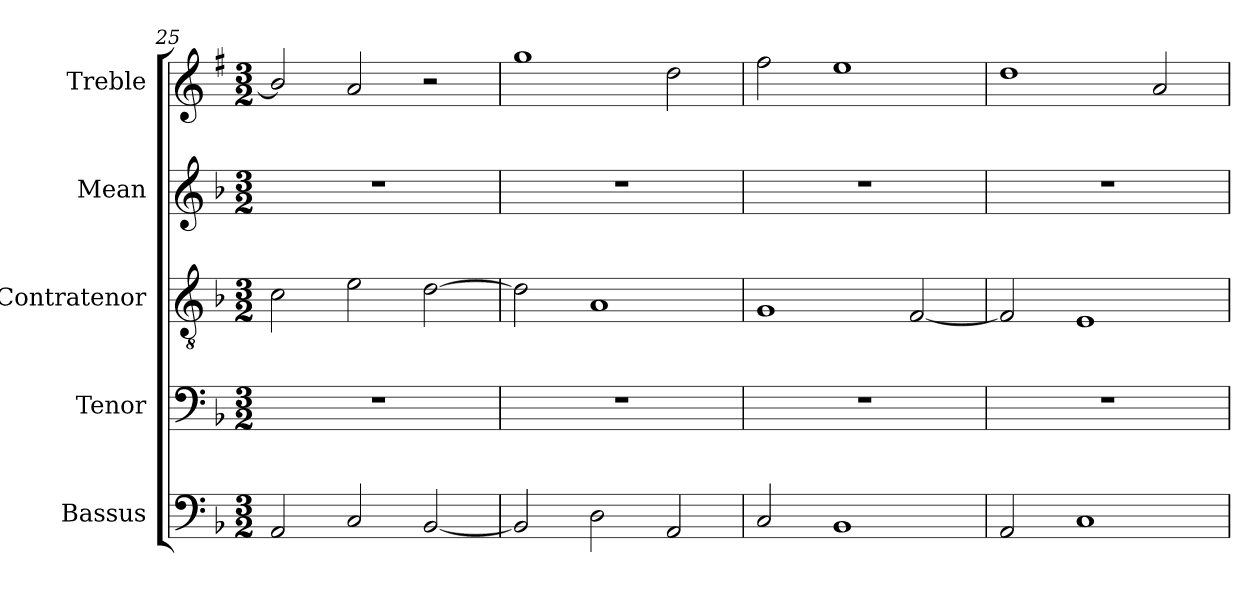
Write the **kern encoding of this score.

**kern	**kern	**kern	**kern	**kern
*part5	*part4	*part3	*part2	*part1
*staff5	*staff4	*staff3	*staff2	*staff1
*I"Bassus	*I"Tenor	*I"Contratenor	*I"Mean	*I"Treble
*I'B.	*I'T.	*I'Ct.	*I'M.	*I'Tr.
*clefF4	*clefF4	*clefGv2	*clefG2	*clefG2
*ITrd7c12	*	*	*	*ITrd1c2
*k[b-]	*k[b-]	*k[b-]	*k[b-]	*k[b-]
*F:	*F:	*F:	*F:	*F:
*M3/2	*M3/2	*M3/2	*M3/2	*M3/2
=25	=25	=25	=25	=25
!	!LO:N:vis=1	!	!LO:N:vis=1	!
2AAA/	1.r	2c\	1.r	2a/]
2CC/	.	2e\	.	2g/
[<2BBB-/	.	[<2d\	.	2r
!!LO:LB:g=z
=26	=26	=26	=26	=26
2BBB-/]	1.r	2d\]	1.r	1ff
2DD\	.	1A	.	.
2AAA/	.	.	.	2cc\
=27	=27	=27	=27	=27
2CC/	1.r	1G	1.r	2ee\
1BBB-	.	.	.	1dd
.	.	[<2F/	.	.
=28	=28	=28	=28	=28
2AAA/	1.r	2F/]	1.r	1cc
1CC	.	1E	.	.
.	.	.	.	2g/
=	=	=	=	=
*-	*-	*-	*-	*-
